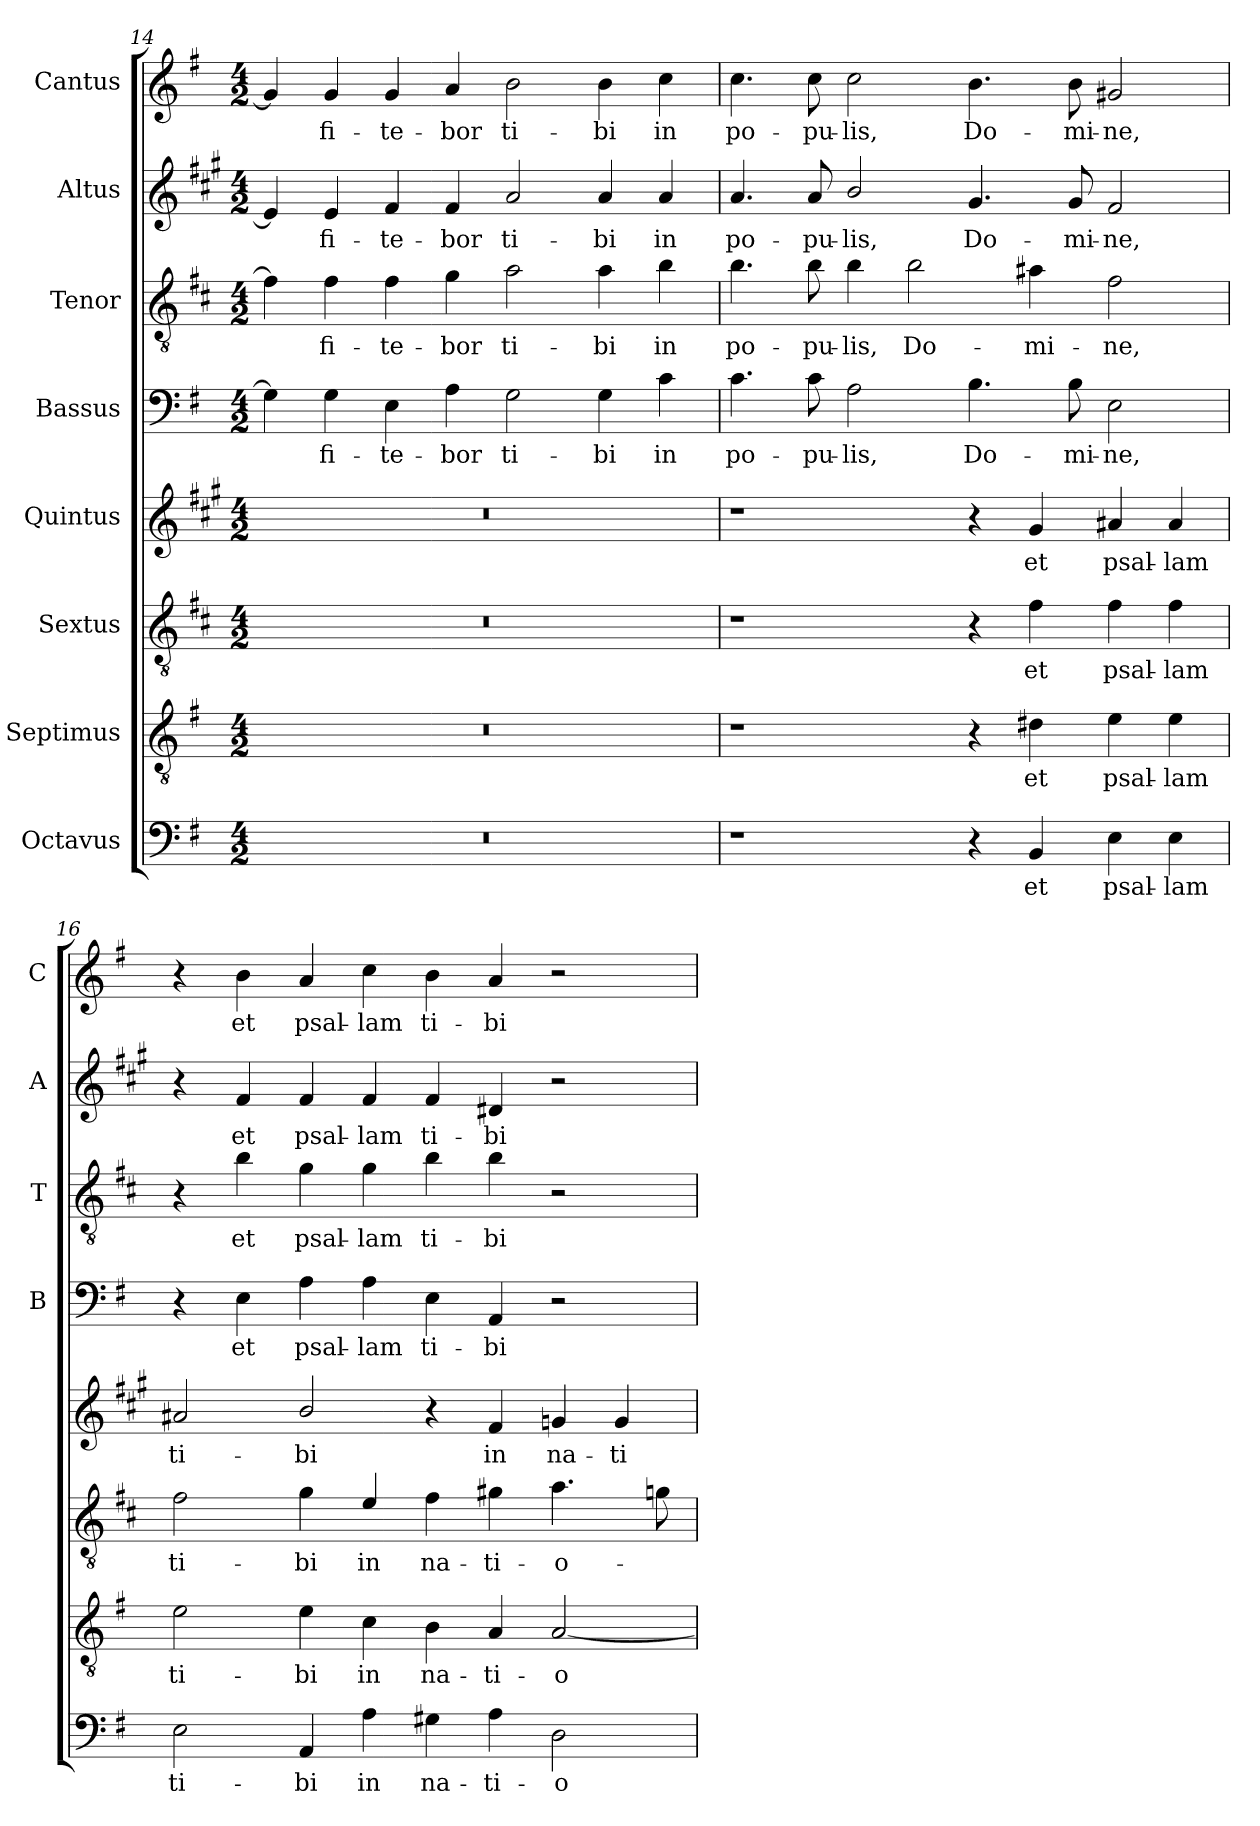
**kern	**text	**kern	**text	**kern	**text	**kern	**text	**kern	**text	**kern	**text	**kern	**text	**kern	**text
*part8	*part8	*part7	*part7	*part6	*part6	*part5	*part5	*part4	*part4	*part3	*part3	*part2	*part2	*part1	*part1
*staff8	*staff8	*staff7	*staff7	*staff6	*staff6	*staff5	*staff5	*staff4	*staff4	*staff3	*staff3	*staff2	*staff2	*staff1	*staff1
*I"Octavus	*	*I"Septimus	*	*I"Sextus	*	*I"Quintus	*	*I"Bassus	*	*I"Tenor	*	*I"Altus	*	*I"Cantus	*
*	*	*	*	*	*	*	*	*I'B	*	*I'T	*	*I'A	*	*I'C	*
*clefF4	*	*clefGv2	*	*clefGv2	*	*clefG2	*	*clefF4	*	*clefGv2	*	*clefG2	*	*clefG2	*
*	*	*	*	*ITrd4c7	*	*ITrd1c2	*	*	*	*ITrd4c7	*	*ITrd1c2	*	*	*
*k[f#]	*	*k[f#]	*	*k[f#]	*	*k[f#]	*	*k[f#]	*	*k[f#]	*	*k[f#]	*	*k[f#]	*
*G:	*	*G:	*	*G:	*	*G:	*	*G:	*	*G:	*	*G:	*	*G:	*
*M4/2	*	*M4/2	*	*M4/2	*	*M4/2	*	*M4/2	*	*M4/2	*	*M4/2	*	*M4/2	*
=14	=14	=14	=14	=14	=14	=14	=14	=14	=14	=14	=14	=14	=14	=14	=14
0r	.	0r	.	0r	.	0r	.	4G\]	.	4B\]	.	4d/]	.	4g/]	.
!	!	!	!	!	!	!	!	!	!LO:LY:b	!	!LO:LY:b	!	!LO:LY:b	!	!LO:LY:b
.	.	.	.	.	.	.	.	4G\	-fi-	4B\	-fi-	4d/	-fi-	4g/	-fi-
!	!	!	!	!	!	!	!	!	!LO:LY:b	!	!LO:LY:b	!	!LO:LY:b	!	!LO:LY:b
.	.	.	.	.	.	.	.	4E\	-te-	4B\	-te-	4e/	-te-	4g/	-te-
!	!	!	!	!	!	!	!	!	!LO:LY:b	!	!LO:LY:b	!	!LO:LY:b	!	!LO:LY:b
.	.	.	.	.	.	.	.	4A\	-bor	4c\	-bor	4e/	-bor	4a/	-bor
!	!	!	!	!	!	!	!	!	!LO:LY:b	!	!LO:LY:b	!	!LO:LY:b	!	!LO:LY:b
.	.	.	.	.	.	.	.	2G\	ti-	2d\	ti-	2g/	ti-	2b\	ti-
!	!	!	!	!	!	!	!	!	!LO:LY:b	!	!LO:LY:b	!	!LO:LY:b	!	!LO:LY:b
.	.	.	.	.	.	.	.	4G\	-bi	4d\	-bi	4g/	-bi	4b\	-bi
!	!	!	!	!	!	!	!	!	!LO:LY:b	!	!LO:LY:b	!	!LO:LY:b	!	!LO:LY:b
.	.	.	.	.	.	.	.	4c\	in	4e\	in	4g/	in	4cc\	in
!!LO:PB:g=z
=15	=15	=15	=15	=15	=15	=15	=15	=15	=15	=15	=15	=15	=15	=15	=15
!	!	!	!	!	!	!	!	!	!LO:LY:b	!	!LO:LY:b	!	!LO:LY:b	!	!LO:LY:b
1r	.	1r	.	1r	.	1r	.	4.c\	po-	4.e\	po-	4.g/	po-	4.cc\	po-
!	!	!	!	!	!	!	!	!	!LO:LY:b	!	!LO:LY:b	!	!LO:LY:b	!	!LO:LY:b
.	.	.	.	.	.	.	.	8c\	-pu-	8e\	-pu-	8g/	-pu-	8cc\	-pu-
!	!	!	!	!	!	!	!	!	!LO:LY:b	!	!LO:LY:b	!	!LO:LY:b	!	!LO:LY:b
.	.	.	.	.	.	.	.	2A\	-lis,	4e\	-lis,	2a/	-lis,	2cc\	-lis,
!	!	!	!	!	!	!	!	!	!	!	!LO:LY:b	!	!	!	!
.	.	.	.	.	.	.	.	.	.	2e\	Do-	.	.	.	.
!	!	!	!	!	!	!	!	!	!LO:LY:b	!	!	!	!LO:LY:b	!	!LO:LY:b
4r	.	4r	.	4r	.	4r	.	4.B\	Do-	.	.	4.f#/	Do-	4.b\	Do-
!	!LO:LY:b	!	!LO:LY:b	!	!LO:LY:b	!	!LO:LY:b	!	!	!	!LO:LY:b	!	!	!	!
4BB/	et	4d#X\	et	4B\	et	4f#/	et	.	.	4d#X\	-mi-	.	.	.	.
!	!	!	!	!	!	!	!	!	!LO:LY:b	!	!	!	!LO:LY:b	!	!LO:LY:b
.	.	.	.	.	.	.	.	8B\	-mi-	.	.	8f#/	-mi-	8b\	-mi-
!	!LO:LY:b	!	!LO:LY:b	!	!LO:LY:b	!	!LO:LY:b	!	!LO:LY:b	!	!LO:LY:b	!	!LO:LY:b	!	!LO:LY:b
4E\	psal-	4e\	psal-	4B\	psal-	4g#X/	psal-	2E\	-ne,	2B\	-ne,	2e/	-ne,	2g#X/	-ne,
!	!LO:LY:b	!	!LO:LY:b	!	!LO:LY:b	!	!LO:LY:b	!	!	!	!	!	!	!	!
4E\	-lam	4e\	-lam	4B\	-lam	4g#/	-lam	.	.	.	.	.	.	.	.
=16	=16	=16	=16	=16	=16	=16	=16	=16	=16	=16	=16	=16	=16	=16	=16
!	!LO:LY:b	!	!LO:LY:b	!	!LO:LY:b	!	!LO:LY:b	!	!	!	!	!	!	!	!
2E\	ti-	2e\	ti-	2B\	ti-	2g#X/	ti-	4r	.	4r	.	4r	.	4r	.
!	!	!	!	!	!	!	!	!	!LO:LY:b	!	!LO:LY:b	!	!LO:LY:b	!	!LO:LY:b
.	.	.	.	.	.	.	.	4E\	et	4e\	et	4e/	et	4b\	et
!	!LO:LY:b	!	!LO:LY:b	!	!LO:LY:b	!	!LO:LY:b	!	!LO:LY:b	!	!LO:LY:b	!	!LO:LY:b	!	!LO:LY:b
4AA/	-bi	4e\	-bi	4c\	-bi	2a/	-bi	4A\	psal-	4c\	psal-	4e/	psal-	4a/	psal-
!	!LO:LY:b	!	!LO:LY:b	!	!LO:LY:b	!	!	!	!LO:LY:b	!	!LO:LY:b	!	!LO:LY:b	!	!LO:LY:b
4A\	in	4c\	in	4A/	in	.	.	4A\	-lam	4c\	-lam	4e/	-lam	4cc\	-lam
!	!LO:LY:b	!	!LO:LY:b	!	!LO:LY:b	!	!	!	!LO:LY:b	!	!LO:LY:b	!	!LO:LY:b	!	!LO:LY:b
4G#X\	na-	4B\	na-	4B\	na-	4r	.	4E\	ti-	4e\	ti-	4e/	ti-	4b\	ti-
!	!LO:LY:b	!	!LO:LY:b	!	!LO:LY:b	!	!LO:LY:b	!	!LO:LY:b	!	!LO:LY:b	!	!LO:LY:b	!	!LO:LY:b
4A\	-ti-	4A/	-ti-	4c#X\	-ti-	4e/	in	4AA/	-bi	4e\	-bi	4c#X/	-bi	4a/	-bi
!	!LO:LY:b	!	!LO:LY:b	!	!LO:LY:b	!	!LO:LY:b	!	!	!	!	!	!	!	!
2D\	-o-	[2A/	-o-	4.d\	-o-	4fn/	na-	2r	.	2r	.	2r	.	2r	.
!	!	!	!	!	!	!	!LO:LY:b	!	!	!	!	!	!	!	!
.	.	.	.	.	.	4f/	-ti-	.	.	.	.	.	.	.	.
.	.	.	.	8cn\	.	.	.	.	.	.	.	.	.	.	.
=	=	=	=	=	=	=	=	=	=	=	=	=	=	=	=
*-	*-	*-	*-	*-	*-	*-	*-	*-	*-	*-	*-	*-	*-	*-	*-
